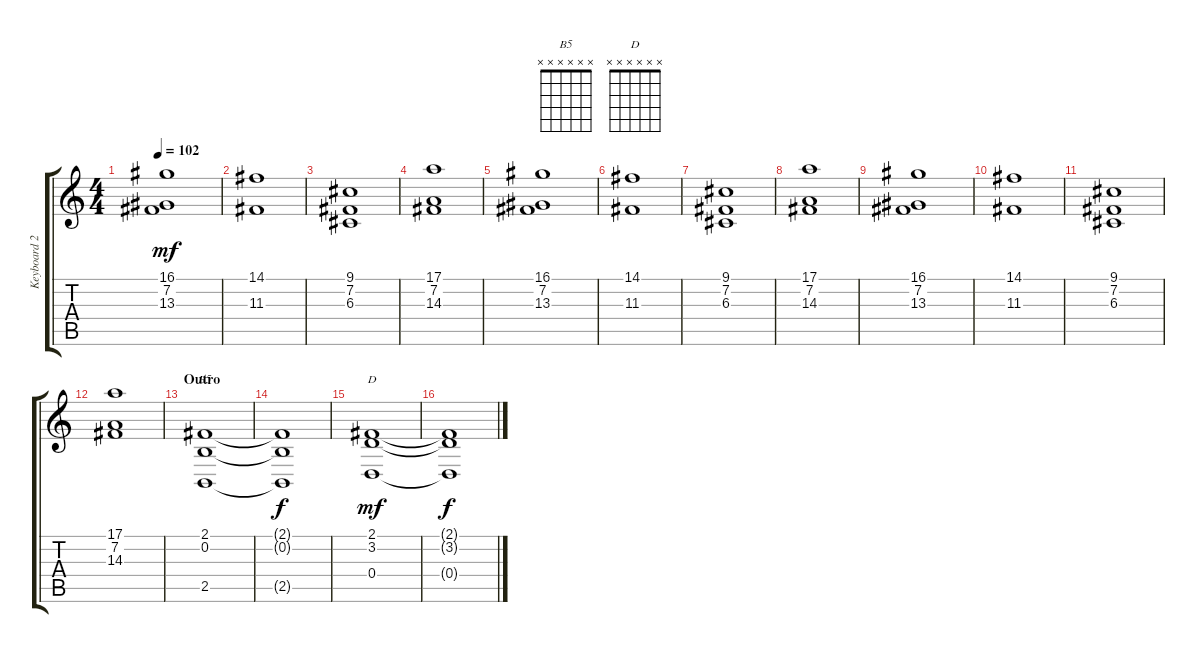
\track ("Keyboard 2" "Keyboard 2") {instrument synthstrings2}
\staff {score tabs}
\tuning (E4 B3 G3 D3 A2 E2) {hide}
\chord ("B5" x x x x x x)
\chord ("D" x x x x x x)
\ts (4 4)
\tempo 102
\clef g2
\ks c
(16.1 7.2 13.3).1{dy mf} |
(14.1 11.3).1 |
(9.1 7.2 6.3).1 |
(17.1 7.2 14.3).1 |
(16.1 7.2 13.3).1 |
(14.1 11.3).1 |
(9.1 7.2 6.3).1 |
(17.1 7.2 14.3).1 |
(16.1 7.2 13.3).1 |
(14.1 11.3).1 |
(9.1 7.2 6.3).1 |
(17.1 7.2 14.3).1 |
\section ("" "Outro")
(2.1 0.2 2.5).1{ch "B5" instrument stringensemble1} |
(2.1{t} 0.2{t} 2.5{t}).1{dy f} |
(2.1 3.2 0.4).1{ch "D" dy mf} |
(2.1{t} 3.2{t} 0.4{t}).1{dy f}
